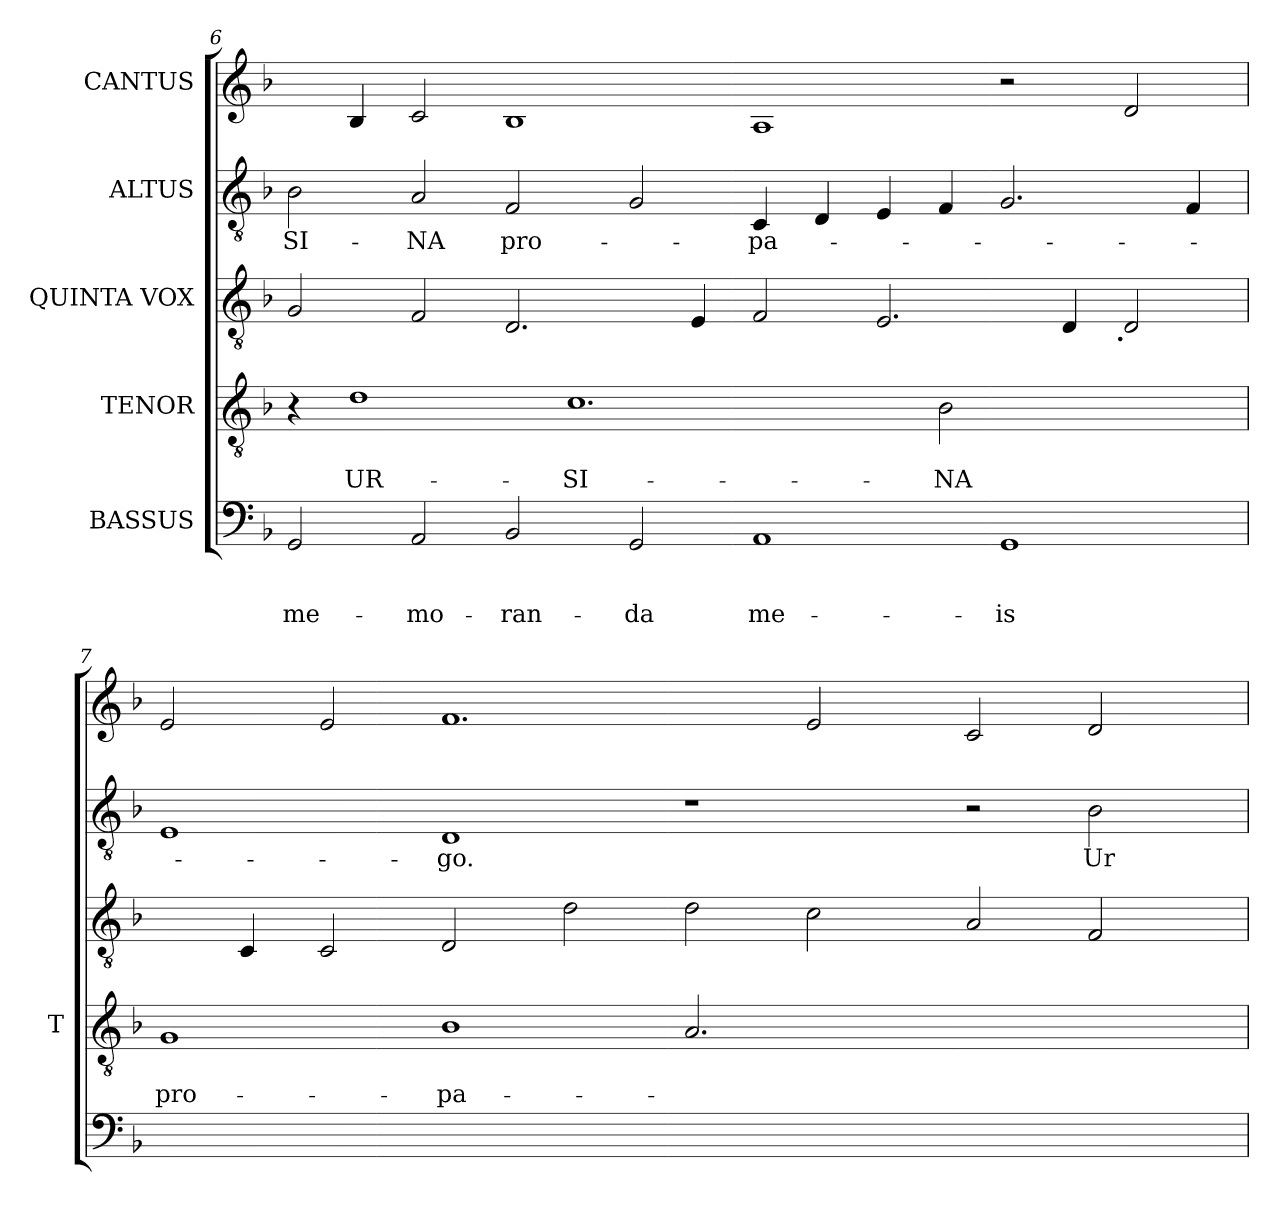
**kern	**text	**text	**text	**kern	**text	**text	**kern	**kern	**text	**kern
*part5	*part5	*part5	*part5	*part4	*part4	*part4	*part3	*part2	*part2	*part1
*staff5	*staff5	*staff5	*staff5	*staff4	*staff4	*staff4	*staff3	*staff2	*staff2	*staff1
*I"BASSUS	*	*	*	*I"TENOR	*	*	*I"QUINTA VOX	*I"ALTUS	*	*I"CANTUS
*	*	*	*	*I'T	*	*	*	*	*	*
*clefF4	*	*	*	*clefGv2	*	*	*clefGv2	*clefGv2	*	*clefG2
*k[b-]	*	*	*	*k[b-]	*	*	*k[b-]	*k[b-]	*	*k[b-]
*F:	*	*	*	*F:	*	*	*F:	*F:	*	*F:
=6	=6	=6	=6	=6	=6	=6	=6	=6	=6	=6
2GG/	.	.	me-	4r	.	.	2G/	2B-\	-SI-	4d/yy
.	.	.	.	1d	.	UR-	.	.	.	4B-/
2AA/	.	.	-mo-	.	.	.	2F/	2A/	-NA	2c/
2BB-/	.	.	-ran-	.	.	.	2.D/	2F/	pro-	1B-
.	.	.	.	1.c	.	-SI-	.	.	.	.
2GG/	.	.	-da	.	.	.	.	2G/	.	.
.	.	.	.	.	.	.	4E/	.	.	.
1AA	.	.	me-	.	.	.	2F/	4C/	-pa-	1A
.	.	.	.	.	.	.	.	4D/	.	.
.	.	.	.	.	.	.	2.E/	4E/	.	.
.	.	.	.	2B-\	.	-NA	.	4F/	.	.
1GG	.	.	-is	.	.	.	.	2.G/	.	2r
.	.	.	.	2.ryy	.	.	4D/	.	.	.
!	!	!	!	!	!	!	!LO:TX:b:B:rj:t=.	!	!	!
.	.	.	.	.	.	.	2D/	.	.	2d/
.	.	.	.	.	.	.	.	4F/	.	.
!!LO:PB:g=z
=7	=7	=7	=7	=7	=7	=7	=7	=7	=7	=7
00ryy	.	.	.	1G	.	pro-	4D/yy	1E	.	2e/
.	.	.	.	.	.	.	4C/	.	.	.
.	.	.	.	.	.	.	2C/	.	.	2e/
.	.	.	.	1B-	.	-pa-	2D/	1D	-go.	1.f
.	.	.	.	.	.	.	2d\	.	.	.
.	.	.	.	2.A/	.	.	2d\	1r	.	.
.	.	.	.	.	.	.	2c\	.	.	2e/
.	.	.	.	1ryy	.	.	.	.	.	.
.	.	.	.	.	.	.	2A/	2r	.	2c/
.	.	.	.	.	.	.	2F/	2B-\	Ur-	2d/
.	.	.	.	4ryy	.	.	.	.	.	.
=	=	=	=	=	=	=	=	=	=	=
*-	*-	*-	*-	*-	*-	*-	*-	*-	*-	*-
